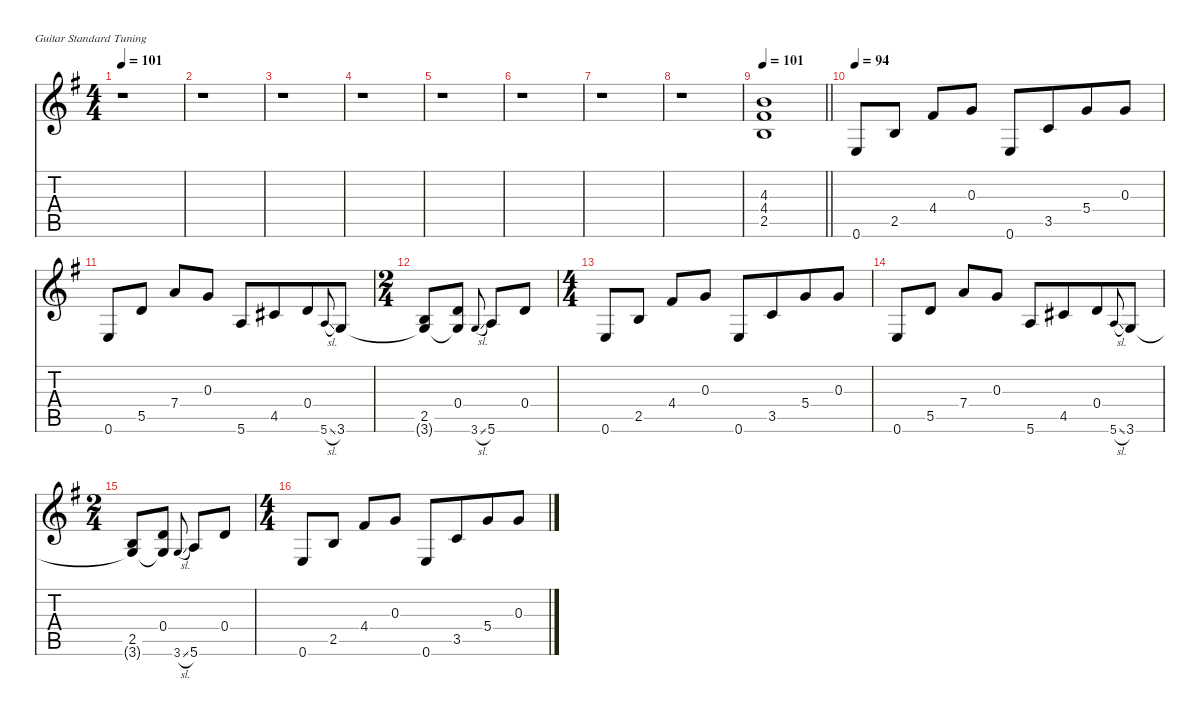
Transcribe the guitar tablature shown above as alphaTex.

\defaultSystemsLayout 4
\hideDynamics
\bracketExtendMode nobrackets
\singleTrackTrackNamePolicy hidden
\multiTrackTrackNamePolicy hidden
\firstSystemTrackNameMode fullname
\firstSystemTrackNameOrientation horizontal
\otherSystemsTrackNameOrientation horizontal
\track ("James Hetfield" "el.guit.") {defaultSystemsLayout 6 instrument electricguitarclean}
\staff {score tabs}
\tuning (E4 B3 G3 D3 A2 E2)
\ts (4 4)
\beaming (8 2 2 2 2)
\tempo 101
\clef g2
\ks eminor
r.1{dy f beam Down} |
r.1{beam Down} |
r.1{beam Down} |
r.1{beam Down} |
r.1{beam Down} |
r.1{beam Down} |
r.1{beam Down} |
r.1{beam Down} |
\tempo 101
\barLineRight lightlight
(4.3{acc forcenatural} 4.4{acc #} 2.5{acc forcenatural}).1{dy mf beam Up} |
\beaming (8 2 2 4)
\tempo 94
0.6{acc forcenatural}.8{dy f beam Up} 2.5{acc forcenatural}.8{beam Up} 4.4{acc #}.8{beam Up} 0.3{acc forcenatural}.8{beam Up} 0.6{acc forcenatural}.8{beam Up} 3.5{acc forcenatural}.8{beam Up} 5.4{acc forcenatural}.8{beam Up} 0.3{acc forcenatural}.8{beam Up} |
0.6{acc forcenatural}.8{beam Up} 5.5{acc forcenatural}.8{beam Up} 7.4{acc forcenatural}.8{beam Up} 0.3{acc forcenatural}.8{beam Up} 5.6{acc forcenatural}.8{beam Up} 4.5{acc #}.8{beam Up} 0.4{acc forcenatural}.8{beam Up} 5.6{sl acc forcenatural}.8{gr onbeat beam Up} 3.6{acc forcenatural}.8{beam Up} |
\ts (2 4)
\beaming (8 2 2)
(2.5{acc forcenatural} 3.6{t acc forcenatural}).8{beam Up} (0.4{acc forcenatural} 3.6{t acc forcenatural}).8{beam Up} 3.6{sl acc forcenatural}.8{gr onbeat beam Up} 5.6{acc forcenatural}.8{beam Up} 0.4{acc forcenatural}.8{beam Up} |
\ts (4 4)
\beaming (8 2 2 4)
0.6{acc forcenatural}.8{beam Up} 2.5{acc forcenatural}.8{beam Up} 4.4{acc #}.8{beam Up} 0.3{acc forcenatural}.8{beam Up} 0.6{acc forcenatural}.8{beam Up} 3.5{acc forcenatural}.8{beam Up} 5.4{acc forcenatural}.8{beam Up} 0.3{acc forcenatural}.8{beam Up} |
0.6{acc forcenatural}.8{beam Up} 5.5{acc forcenatural}.8{beam Up} 7.4{acc forcenatural}.8{beam Up} 0.3{acc forcenatural}.8{beam Up} 5.6{acc forcenatural}.8{beam Up} 4.5{acc #}.8{beam Up} 0.4{acc forcenatural}.8{beam Up} 5.6{sl acc forcenatural}.8{gr onbeat beam Up} 3.6{acc forcenatural}.8{beam Up} |
\ts (2 4)
\beaming (8 2 2)
(2.5{acc forcenatural} 3.6{t acc forcenatural}).8{beam Up} (0.4{acc forcenatural} 3.6{t acc forcenatural}).8{beam Up} 3.6{sl acc forcenatural}.8{gr onbeat beam Up} 5.6{acc forcenatural}.8{beam Up} 0.4{acc forcenatural}.8{beam Up} |
\ts (4 4)
\beaming (8 2 2 4)
0.6{acc forcenatural}.8{beam Up} 2.5{acc forcenatural}.8{beam Up} 4.4{acc #}.8{beam Up} 0.3{acc forcenatural}.8{beam Up} 0.6{acc forcenatural}.8{beam Up} 3.5{acc forcenatural}.8{beam Up} 5.4{acc forcenatural}.8{beam Up} 0.3{acc forcenatural}.8{beam Up}
